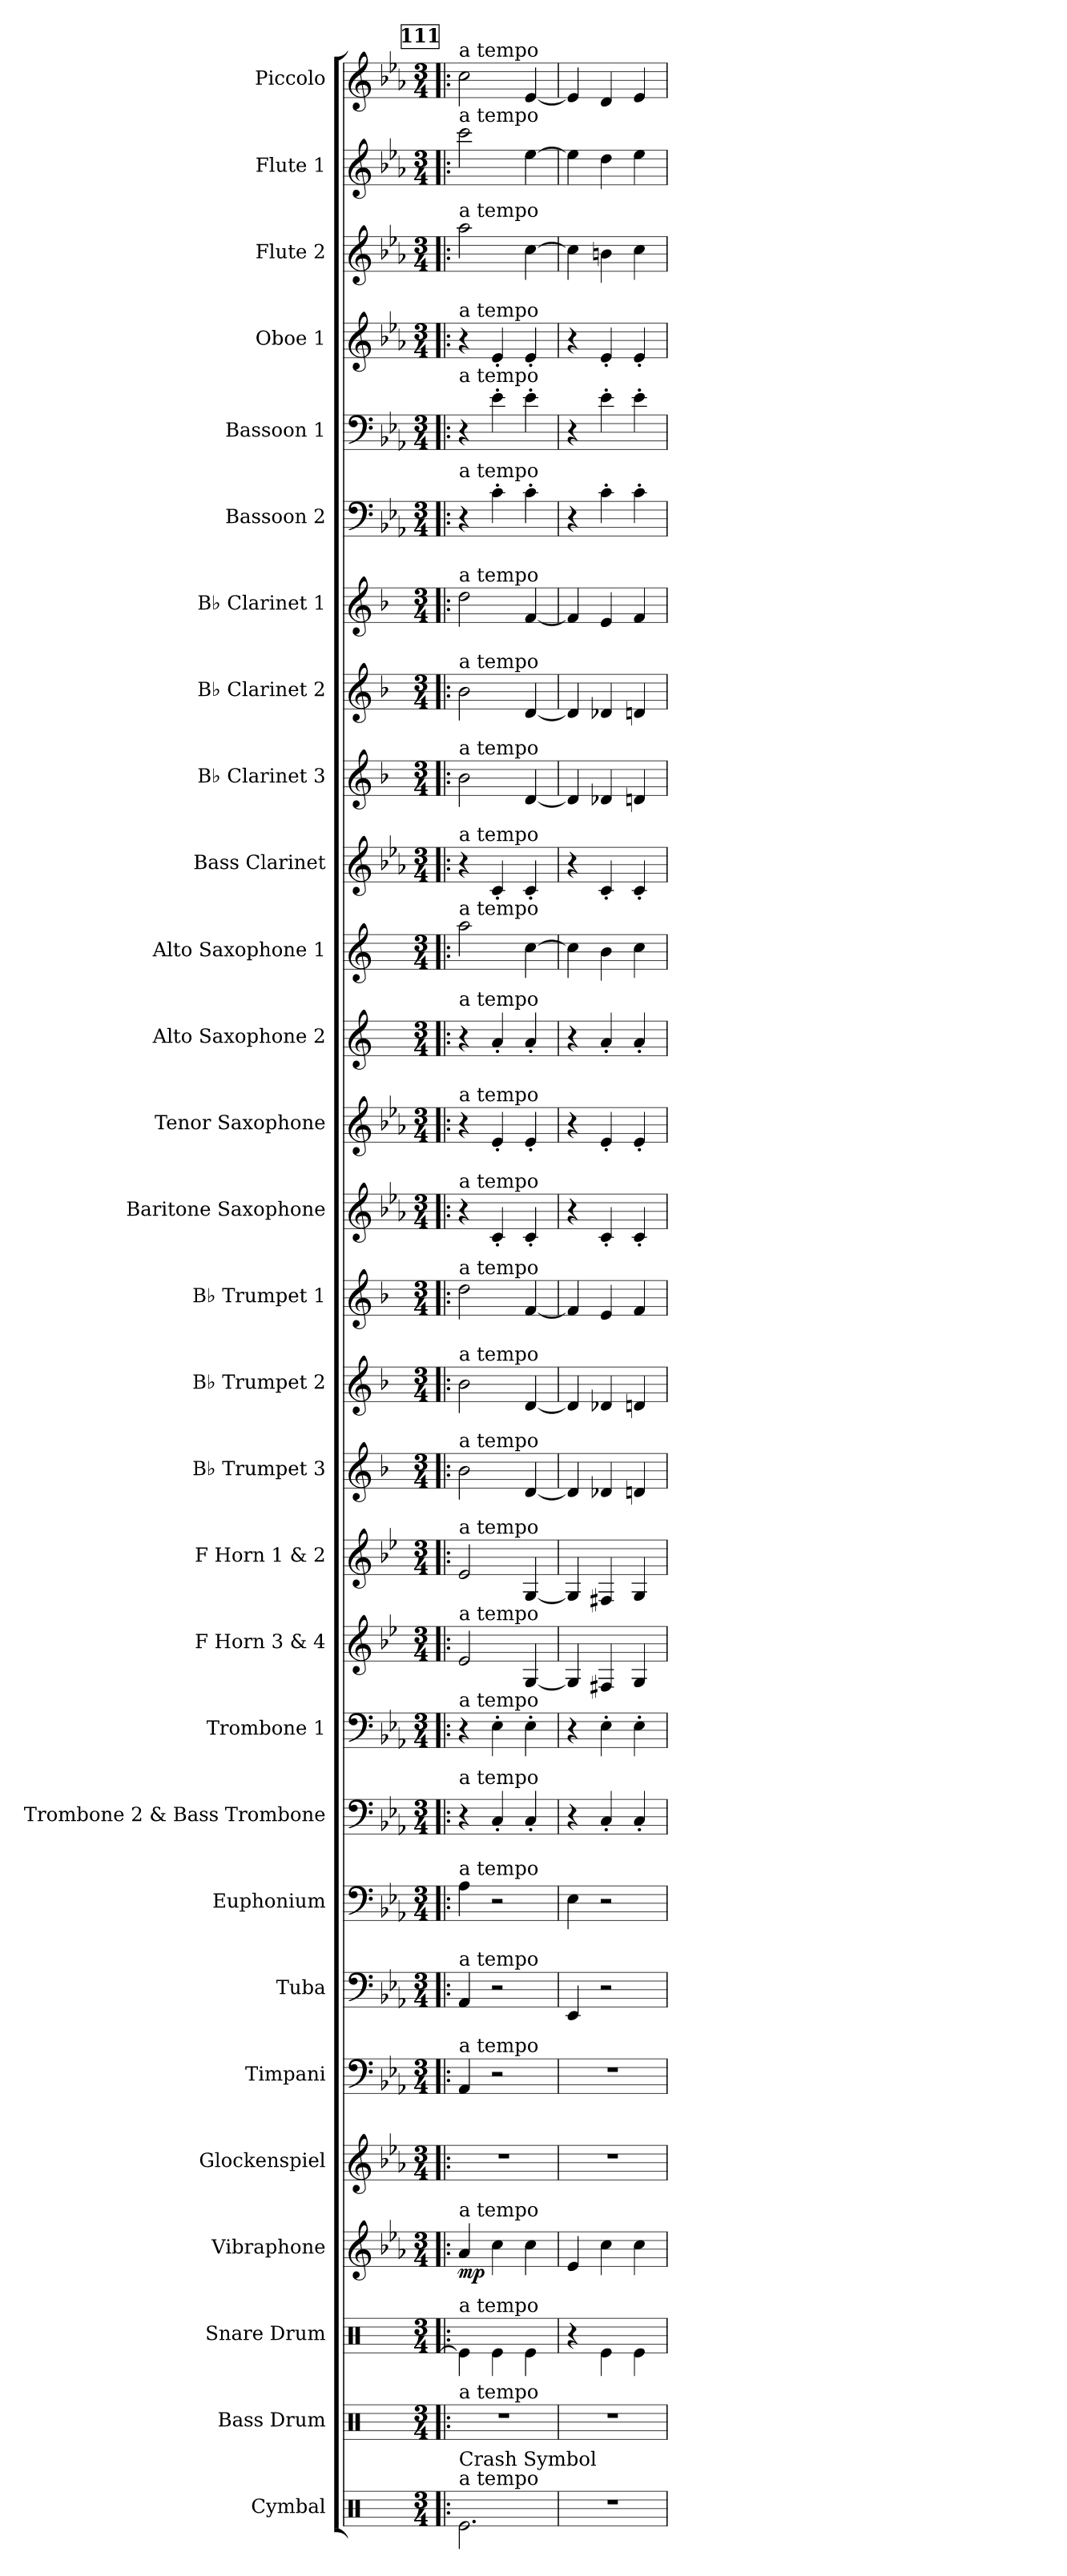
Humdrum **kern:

**kern	**kern	**kern	**kern	**dynam	**kern	**kern	**dynam	**kern	**kern	**dynam	**kern	**kern	**kern	**dynam	**kern	**dynam	**kern	**dynam	**kern	**dynam	**kern	**dynam	**kern	**kern	**kern	**kern	**dynam	**kern	**kern	**dynam	**kern	**dynam	**kern	**dynam	**kern	**kern	**kern	**kern	**dynam	**kern	**dynam	**kern	**dynam
*part29	*part28	*part27	*part26	*part26	*part25	*part24	*part24	*part23	*part22	*part22	*part21	*part20	*part19	*part19	*part18	*part18	*part17	*part17	*part16	*part16	*part15	*part15	*part14	*part13	*part12	*part11	*part11	*part10	*part9	*part9	*part8	*part8	*part7	*part7	*part6	*part5	*part4	*part3	*part3	*part2	*part2	*part1	*part1
*staff29	*staff28	*staff27	*staff26	*staff26	*staff25	*staff24	*staff24	*staff23	*staff22	*staff22	*staff21	*staff20	*staff19	*staff19	*staff18	*staff18	*staff17	*staff17	*staff16	*staff16	*staff15	*staff15	*staff14	*staff13	*staff12	*staff11	*staff11	*staff10	*staff9	*staff9	*staff8	*staff8	*staff7	*staff7	*staff6	*staff5	*staff4	*staff3	*staff3	*staff2	*staff2	*staff1	*staff1
*I"Cymbal	*I"Bass Drum	*I"Snare Drum	*I"Vibraphone	*	*I"Glockenspiel	*I"Timpani	*	*I"Tuba	*I"Euphonium	*	*I"Trombone 2 &amp; Bass Trombone	*I"Trombone 1	*I"F Horn 3 &amp; 4	*	*I"F Horn 1 &amp; 2	*	*I"B♭ Trumpet 3	*	*I"B♭ Trumpet 2	*	*I"B♭ Trumpet 1	*	*I"Baritone Saxophone	*I"Tenor Saxophone	*I"Alto Saxophone 2	*I"Alto Saxophone 1	*	*I"Bass Clarinet	*I"B♭ Clarinet 3	*	*I"B♭ Clarinet 2	*	*I"B♭ Clarinet 1	*	*I"Bassoon 2	*I"Bassoon 1	*I"Oboe 1	*I"Flute 2	*	*I"Flute 1	*	*I"Piccolo	*
*I'Cym.	*I'B. Dr.	*I'Sn. Dr.	*I'Vib.	*	*I'Glk.	*I'Timp.	*	*I'Tba.	*I'Euph.	*	*I'Tbn. 2 B. Tbn.	*I'Tbn. 1	*I'F Hn. 3 4	*	*I'F Hn. 1 2	*	*I'B♭ Tpt. 3	*	*I'B♭ Tpt. 2	*	*I'B♭ Tpt. 1	*	*I'Bar. Sax.	*I'T. Sax.	*I'A. Sax. 2	*I'A. Sax. 1	*	*I'B. Cl.	*I'B♭ Cl. 3	*	*I'B♭ Cl. 2	*	*I'B♭ Cl. 1	*	*I'Bsn. 2	*I'Bsn. 1	*I'Ob. 1	*I'Fl. 2	*	*I'Fl. 1	*	*I'Picc.	*
*clefX	*clefX	*clefX	*clefG2	*	*clefG2	*clefF4	*	*clefF4	*clefF4	*	*clefF4	*clefF4	*clefG2	*	*clefG2	*	*clefG2	*	*clefG2	*	*clefG2	*	*clefG2	*clefG2	*clefG2	*clefG2	*	*clefG2	*clefG2	*	*clefG2	*	*clefG2	*	*clefF4	*clefF4	*clefG2	*clefG2	*	*clefG2	*	*clefG2	*
*	*	*	*	*	*ITrd-14c-24	*	*	*	*	*	*	*	*ITrd4c7	*	*ITrd4c7	*	*ITrd1c2	*	*ITrd1c2	*	*ITrd1c2	*	*ITrd12c21	*ITrd8c14	*ITrd5c9	*ITrd5c9	*	*ITrd8c14	*ITrd1c2	*	*ITrd1c2	*	*ITrd1c2	*	*	*	*	*	*	*	*	*ITrd-7c-12	*
*k[]	*k[]	*k[]	*k[b-e-a-]	*	*k[b-e-a-]	*k[b-e-a-]	*	*k[b-e-a-]	*k[b-e-a-]	*	*k[b-e-a-]	*k[b-e-a-]	*k[b-e-a-]	*	*k[b-e-a-]	*	*k[b-e-a-]	*	*k[b-e-a-]	*	*k[b-e-a-]	*	*k[b-e-a-]	*k[b-e-a-]	*k[b-e-a-]	*k[b-e-a-]	*	*k[b-e-a-]	*k[b-e-a-]	*	*k[b-e-a-]	*	*k[b-e-a-]	*	*k[b-e-a-]	*k[b-e-a-]	*k[b-e-a-]	*k[b-e-a-]	*	*k[b-e-a-]	*	*k[b-e-a-]	*
*M3/4	*M3/4	*M3/4	*M3/4	*	*M3/4	*M3/4	*	*M3/4	*M3/4	*	*M3/4	*M3/4	*M3/4	*	*M3/4	*	*M3/4	*	*M3/4	*	*M3/4	*	*M3/4	*M3/4	*M3/4	*M3/4	*	*M3/4	*M3/4	*	*M3/4	*	*M3/4	*	*M3/4	*M3/4	*M3/4	*M3/4	*	*M3/4	*	*M3/4	*
!!LO:REH:place=s1:a:B:fs=14:t=111
=111!|:	=111!|:	=111!|:	=111!|:	=111!|:	=111!|:	=111!|:	=111!|:	=111!|:	=111!|:	=111!|:	=111!|:	=111!|:	=111!|:	=111!|:	=111!|:	=111!|:	=111!|:	=111!|:	=111!|:	=111!|:	=111!|:	=111!|:	=111!|:	=111!|:	=111!|:	=111!|:	=111!|:	=111!|:	=111!|:	=111!|:	=111!|:	=111!|:	=111!|:	=111!|:	=111!|:	=111!|:	=111!|:	=111!|:	=111!|:	=111!|:	=111!|:	=111!|:	=111!|:
!	!	!	!	!	!	!	!	!	!	!	!	!	!	!	!	!	!	!	!	!	!	!	!	!	!	!	!	!	!	!	!	!	!	!	!	!	!	!	!	!	!	!LO:TX:a:t=a tempo	!
!	!	!	!	!	!	!	!	!	!	!	!	!	!	!	!	!	!	!	!	!	!	!	!	!	!	!	!	!	!	!	!	!	!	!	!	!	!	!	!	!LO:TX:a:t=a tempo	!	!	!
!	!	!	!	!	!	!	!	!	!	!	!	!	!	!	!	!	!	!	!	!	!	!	!	!	!	!	!	!	!	!	!	!	!	!	!	!	!	!LO:TX:a:t=a tempo	!	!	!	!	!
!	!	!	!	!	!	!	!	!	!	!	!	!	!	!	!	!	!	!	!	!	!	!	!	!	!	!	!	!	!	!	!	!	!	!	!	!	!LO:TX:a:t=a tempo	!	!	!	!	!	!
!	!	!	!	!	!	!	!	!	!	!	!	!	!	!	!	!	!	!	!	!	!	!	!	!	!	!	!	!	!	!	!	!	!	!	!	!LO:TX:a:t=a tempo	!	!	!	!	!	!	!
!	!	!	!	!	!	!	!	!	!	!	!	!	!	!	!	!	!	!	!	!	!	!	!	!	!	!	!	!	!	!	!	!	!	!	!LO:TX:a:t=a tempo	!	!	!	!	!	!	!	!
!	!	!	!	!	!	!	!	!	!	!	!	!	!	!	!	!	!	!	!	!	!	!	!	!	!	!	!	!	!	!	!	!	!LO:TX:a:t=a tempo	!	!	!	!	!	!	!	!	!	!
!	!	!	!	!	!	!	!	!	!	!	!	!	!	!	!	!	!	!	!	!	!	!	!	!	!	!	!	!	!	!	!LO:TX:a:t=a tempo	!	!	!	!	!	!	!	!	!	!	!	!
!	!	!	!	!	!	!	!	!	!	!	!	!	!	!	!	!	!	!	!	!	!	!	!	!	!	!	!	!	!LO:TX:a:t=a tempo	!	!	!	!	!	!	!	!	!	!	!	!	!	!
!	!	!	!	!	!	!	!	!	!	!	!	!	!	!	!	!	!	!	!	!	!	!	!	!	!	!	!	!LO:TX:a:t=a tempo	!	!	!	!	!	!	!	!	!	!	!	!	!	!	!
!	!	!	!	!	!	!	!	!	!	!	!	!	!	!	!	!	!	!	!	!	!	!	!	!	!	!LO:TX:a:t=a tempo	!	!	!	!	!	!	!	!	!	!	!	!	!	!	!	!	!
!	!	!	!	!	!	!	!	!	!	!	!	!	!	!	!	!	!	!	!	!	!	!	!	!	!LO:TX:a:t=a tempo	!	!	!	!	!	!	!	!	!	!	!	!	!	!	!	!	!	!
!	!	!	!	!	!	!	!	!	!	!	!	!	!	!	!	!	!	!	!	!	!	!	!	!LO:TX:a:t=a tempo	!	!	!	!	!	!	!	!	!	!	!	!	!	!	!	!	!	!	!
!	!	!	!	!	!	!	!	!	!	!	!	!	!	!	!	!	!	!	!	!	!	!	!LO:TX:a:t=a tempo	!	!	!	!	!	!	!	!	!	!	!	!	!	!	!	!	!	!	!	!
!	!	!	!	!	!	!	!	!	!	!	!	!	!	!	!	!	!	!	!	!	!LO:TX:a:t=a tempo	!	!	!	!	!	!	!	!	!	!	!	!	!	!	!	!	!	!	!	!	!	!
!	!	!	!	!	!	!	!	!	!	!	!	!	!	!	!	!	!	!	!LO:TX:a:t=a tempo	!	!	!	!	!	!	!	!	!	!	!	!	!	!	!	!	!	!	!	!	!	!	!	!
!	!	!	!	!	!	!	!	!	!	!	!	!	!	!	!	!	!LO:TX:a:t=a tempo	!	!	!	!	!	!	!	!	!	!	!	!	!	!	!	!	!	!	!	!	!	!	!	!	!	!
!	!	!	!	!	!	!	!	!	!	!	!	!	!	!	!LO:TX:a:t=a tempo	!	!	!	!	!	!	!	!	!	!	!	!	!	!	!	!	!	!	!	!	!	!	!	!	!	!	!	!
!	!	!	!	!	!	!	!	!	!	!	!	!	!LO:TX:a:t=a tempo	!	!	!	!	!	!	!	!	!	!	!	!	!	!	!	!	!	!	!	!	!	!	!	!	!	!	!	!	!	!
!	!	!	!	!	!	!	!	!	!	!	!	!LO:TX:a:t=a tempo	!	!	!	!	!	!	!	!	!	!	!	!	!	!	!	!	!	!	!	!	!	!	!	!	!	!	!	!	!	!	!
!	!	!	!	!	!	!	!	!	!	!	!LO:TX:a:t=a tempo	!	!	!	!	!	!	!	!	!	!	!	!	!	!	!	!	!	!	!	!	!	!	!	!	!	!	!	!	!	!	!	!
!	!	!	!	!	!	!	!	!	!LO:TX:a:t=a tempo	!	!	!	!	!	!	!	!	!	!	!	!	!	!	!	!	!	!	!	!	!	!	!	!	!	!	!	!	!	!	!	!	!	!
!	!	!	!	!	!	!	!	!LO:TX:a:t=a tempo	!	!	!	!	!	!	!	!	!	!	!	!	!	!	!	!	!	!	!	!	!	!	!	!	!	!	!	!	!	!	!	!	!	!	!
!	!	!	!	!	!	!LO:TX:a:t=a tempo	!	!	!	!	!	!	!	!	!	!	!	!	!	!	!	!	!	!	!	!	!	!	!	!	!	!	!	!	!	!	!	!	!	!	!	!	!
!	!	!	!LO:TX:a:t=a tempo	!	!	!	!	!	!	!	!	!	!	!	!	!	!	!	!	!	!	!	!	!	!	!	!	!	!	!	!	!	!	!	!	!	!	!	!	!	!	!	!
!	!	!LO:TX:a:t=a tempo	!	!	!	!	!	!	!	!	!	!	!	!	!	!	!	!	!	!	!	!	!	!	!	!	!	!	!	!	!	!	!	!	!	!	!	!	!	!	!	!	!
!	!LO:TX:a:t=a tempo	!	!	!	!	!	!	!	!	!	!	!	!	!	!	!	!	!	!	!	!	!	!	!	!	!	!	!	!	!	!	!	!	!	!	!	!	!	!	!	!	!	!
!LO:TX:a:t=a tempo	!	!	!	!	!	!	!	!	!	!	!	!	!	!	!	!	!	!	!	!	!	!	!	!	!	!	!	!	!	!	!	!	!	!	!	!	!	!	!	!	!	!	!
!LO:TX:a:t=Crash Symbol	!	!	!	!	!	!	!	!	!	!	!	!	!	!	!	!	!	!	!	!	!	!	!	!	!	!	!	!	!	!	!	!	!	!	!	!	!	!	!	!	!	!	!
!	!	!	!	!LO:DY:b	!	!	!LO:DY:b	!	!	!	!	!	!	!	!	!	!	!	!	!	!	!	!	!	!	!	!	!	!	!	!	!	!	!	!	!	!	!	!	!	!	!	!
!	!	!	!	!	!	!	!LO:DY:n=1:a	!	!	!LO:DY:b	!	!	!	!LO:DY:b	!	!LO:DY:b	!	!LO:DY:b	!	!LO:DY:b	!	!LO:DY:b	!	!	!	!	!LO:DY:b	!	!	!LO:DY:b	!	!LO:DY:b	!	!LO:DY:b	!	!	!	!	!LO:DY:b	!	!LO:DY:b	!	!LO:DY:b
2.Re\	2.r	4Re\]	4a-/	mp	2.r	4AA-/	other-dynamics other-dynamics	4AA-/	4A-\	other-dynamics	4r	4r	2A-/	other-dynamics	2A-/	other-dynamics	2a-\	other-dynamics	2a-\	other-dynamics	2cc\	other-dynamics	4r	4r	4r	2cc\	other-dynamics	4r	2a-\	other-dynamics	2a-\	other-dynamics	2cc\	other-dynamics	4r	4r	4r	2aa-\	other-dynamics	2ccc\	other-dynamics	2ccc\	other-dynamics
.	.	4Re\	4cc\	.	.	2r	.	2r	2r	.	4C'/	4E-'\	.	.	.	.	.	.	.	.	.	.	4C'/	4E-'/	4c'/	.	.	4C'/	.	.	.	.	.	.	4c'\	4e-'\	4e-'/	.	.	.	.	.	.
.	.	4Re\	4cc\	.	.	.	.	.	.	.	4C'/	4E-'\	[4C/	.	[4C/	.	[4c/	.	[4c/	.	[4e-/	.	4C'/	4E-'/	4c'/	[4e-\	.	4C'/	[4c/	.	[4c/	.	[4e-/	.	4c'\	4e-'\	4e-'/	[4cc\	.	[4ee-\	.	[4ee-/	.
=112	=112	=112	=112	=112	=112	=112	=112	=112	=112	=112	=112	=112	=112	=112	=112	=112	=112	=112	=112	=112	=112	=112	=112	=112	=112	=112	=112	=112	=112	=112	=112	=112	=112	=112	=112	=112	=112	=112	=112	=112	=112	=112	=112
2.r	2.r	4r	4e-/	.	2.r	2.r	.	4EE-/	4E-\	.	4r	4r	4C/]	.	4C/]	.	4c/]	.	4c/]	.	4e-/]	.	4r	4r	4r	4e-\]	.	4r	4c/]	.	4c/]	.	4e-/]	.	4r	4r	4r	4cc\]	.	4ee-\]	.	4ee-/]	.
.	.	4Re\	4cc\	.	.	.	.	2r	2r	.	4C'/	4E-'\	4BBn/	.	4BBn/	.	4c-X/	.	4c-X/	.	4d/	.	4C'/	4E-'/	4c'/	4d\	.	4C'/	4c-X/	.	4c-X/	.	4d/	.	4c'\	4e-'\	4e-'/	4bn\	.	4dd\	.	4dd/	.
.	.	4Re\	4cc\	.	.	.	.	.	.	.	4C'/	4E-'\	4C/	.	4C/	.	4cn/	.	4cn/	.	4e-/	.	4C'/	4E-'/	4c'/	4e-\	.	4C'/	4cn/	.	4cn/	.	4e-/	.	4c'\	4e-'\	4e-'/	4cc\	.	4ee-\	.	4ee-/	.
=	=	=	=	=	=	=	=	=	=	=	=	=	=	=	=	=	=	=	=	=	=	=	=	=	=	=	=	=	=	=	=	=	=	=	=	=	=	=	=	=	=	=	=
*-	*-	*-	*-	*-	*-	*-	*-	*-	*-	*-	*-	*-	*-	*-	*-	*-	*-	*-	*-	*-	*-	*-	*-	*-	*-	*-	*-	*-	*-	*-	*-	*-	*-	*-	*-	*-	*-	*-	*-	*-	*-	*-	*-
